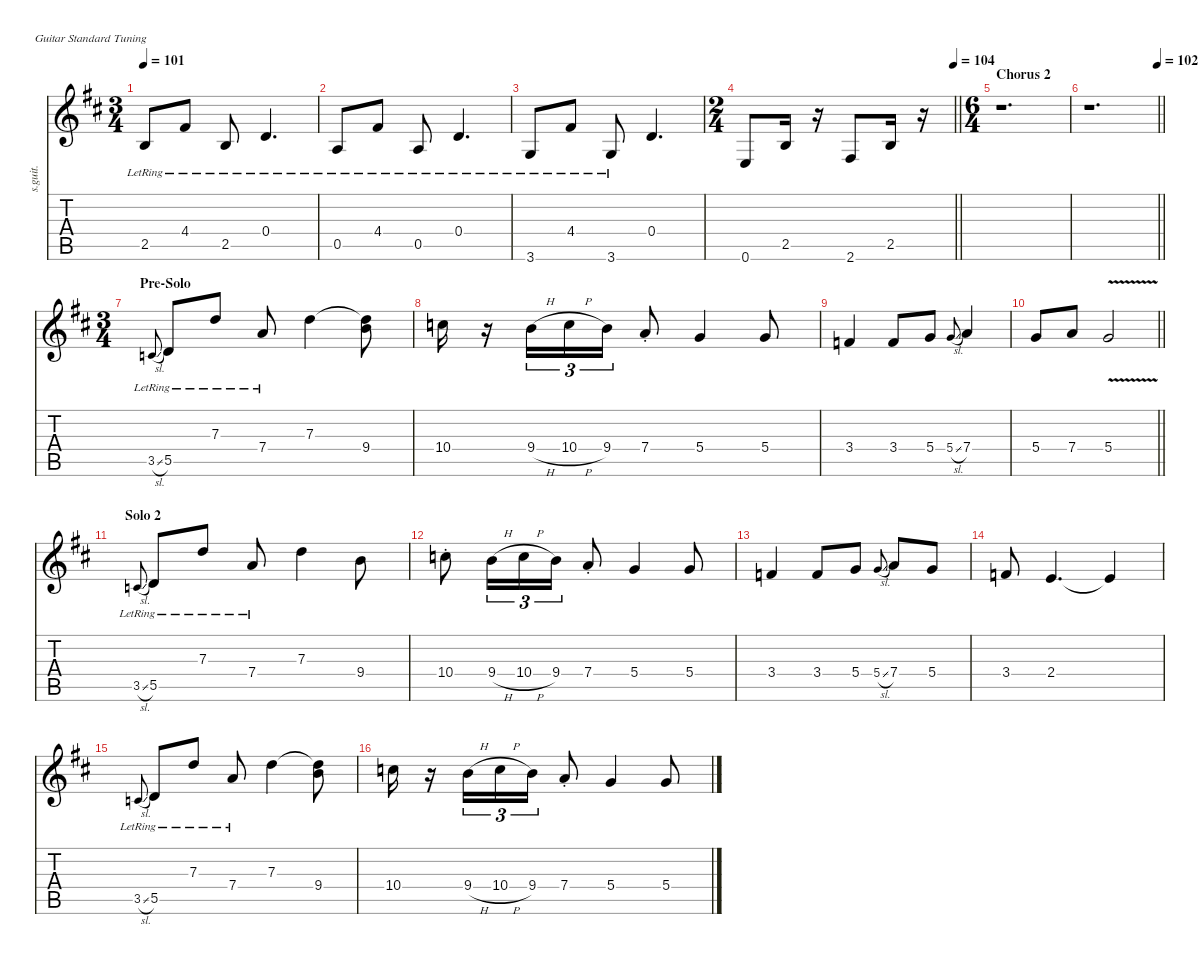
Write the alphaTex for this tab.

\defaultSystemsLayout 4
\hideDynamics
\bracketExtendMode nobrackets
\otherSystemsTrackNameOrientation horizontal
\track ("Kirk Hammett (Acoustic)" "s.guit.") {defaultSystemsLayout 32 instrument acousticguitarsteel}
\staff {score tabs}
\tuning (E4 B3 G3 D3 A2 E2)
\ts (3 4)
\tempo 101
\clef g2
\ks bminor
2.5{lr acc forcenatural}.8{dy f beam Up} 4.4{lr acc #}.8{beam Up} 2.5{lr acc forcenatural}.8{beam Up} 0.4{lr acc forcenatural}.4{d beam Up} |
0.5{lr acc forcenatural}.8{beam Up} 4.4{lr acc #}.8{beam Up} 0.5{lr acc forcenatural}.8{beam Up} 0.4{lr acc forcenatural}.4{d beam Up} |
3.6{lr acc forcenatural}.8{beam Up} 4.4{lr acc #}.8{beam Up} 3.6{lr acc forcenatural}.8{beam Up} 0.4{acc forcenatural}.4{d beam Up} |
\ts (2 4)
\beaming (8 2 2)
\tempo (104 1)
\barLineRight lightlight
0.6{acc forcenatural}.8{beam Up} 2.5{acc forcenatural}.16{beam Up} r.16{beam Up} 2.6{acc #}.8{beam Up} 2.5{acc forcenatural}.16{beam Up} r.16{beam Up} |
\ts (6 4)
\beaming (8 6 6)
\section ("" "Chorus 2")
r.1{d beam Down} |
\tempo (102 1)
\barLineRight lightlight
r.1{d beam Down} |
\ts (3 4)
\beaming (8 2 2 2)
\section ("" "Pre-Solo")
3.5{sl lr acc forcenatural}.8{gr onbeat dy mf beam Up} 5.5{lr acc forcenatural}.8{dy f beam Up} 7.3{lr acc forcenatural}.8{beam Up} 7.4{lr acc forcenatural}.8{beam Up} 7.3{acc forcenatural}.4{beam Down} (7.3{t acc forcenatural} 9.4{acc forcenatural}).8{beam Down} |
10.4{acc forcenatural}.16{beam Down} r.16{beam Down} 9.4{h acc forcenatural}.16{tu (3 2) beam Down} 10.4{h acc forcenatural}.16{tu (3 2) beam Down} 9.4{acc forcenatural}.16{tu (3 2) beam Down} 7.4{st acc forcenatural}.8{beam Up} 5.4{acc forcenatural}.4{beam Up} 5.4{acc forcenatural}.8{beam Up} |
3.4{acc forcenatural}.4{beam Up} 3.4{acc forcenatural}.8{beam Up} 5.4{acc forcenatural}.8{beam Up} 5.4{sl acc forcenatural}.8{gr onbeat dy mf beam Up} 7.4{acc forcenatural}.4{dy f beam Up} |
\barLineRight lightlight
5.4{acc forcenatural}.8{beam Up} 7.4{acc forcenatural}.8{beam Up} 5.4{v acc forcenatural}.2{beam Up} |
\section ("" "Solo 2")
3.5{sl lr acc forcenatural}.8{gr onbeat dy mf beam Up} 5.5{lr acc forcenatural}.8{dy f beam Up} 7.3{lr acc forcenatural}.8{beam Up} 7.4{lr acc forcenatural}.8{beam Up} 7.3{acc forcenatural}.4{beam Down} 9.4{acc forcenatural}.8{beam Down} |
10.4{st acc forcenatural}.8{beam Down} 9.4{h acc forcenatural}.16{tu (3 2) beam Down} 10.4{h acc forcenatural}.16{tu (3 2) beam Down} 9.4{acc forcenatural}.16{tu (3 2) beam Down} 7.4{st acc forcenatural}.8{beam Up} 5.4{acc forcenatural}.4{beam Up} 5.4{acc forcenatural}.8{beam Up} |
3.4{acc forcenatural}.4{beam Up} 3.4{acc forcenatural}.8{beam Up} 5.4{acc forcenatural}.8{beam Up} 5.4{sl acc forcenatural}.8{gr onbeat dy mf beam Up} 7.4{acc forcenatural}.8{dy f beam Up} 5.4{acc forcenatural}.8{beam Up} |
3.4{acc forcenatural}.8{beam Up} 2.4{acc forcenatural}.4{d beam Up} 2.4{t acc forcenatural}.4{beam Up} |
3.5{sl lr acc forcenatural}.8{gr onbeat dy mf beam Up} 5.5{lr acc forcenatural}.8{dy f beam Up} 7.3{lr acc forcenatural}.8{beam Up} 7.4{lr acc forcenatural}.8{beam Up} 7.3{acc forcenatural}.4{beam Down} (7.3{t acc forcenatural} 9.4{acc forcenatural}).8{beam Down} |
10.4{acc forcenatural}.16{beam Down} r.16{beam Down} 9.4{h acc forcenatural}.16{tu (3 2) beam Down} 10.4{h acc forcenatural}.16{tu (3 2) beam Down} 9.4{acc forcenatural}.16{tu (3 2) beam Down} 7.4{st acc forcenatural}.8{beam Up} 5.4{acc forcenatural}.4{beam Up} 5.4{acc forcenatural}.8{beam Up}
